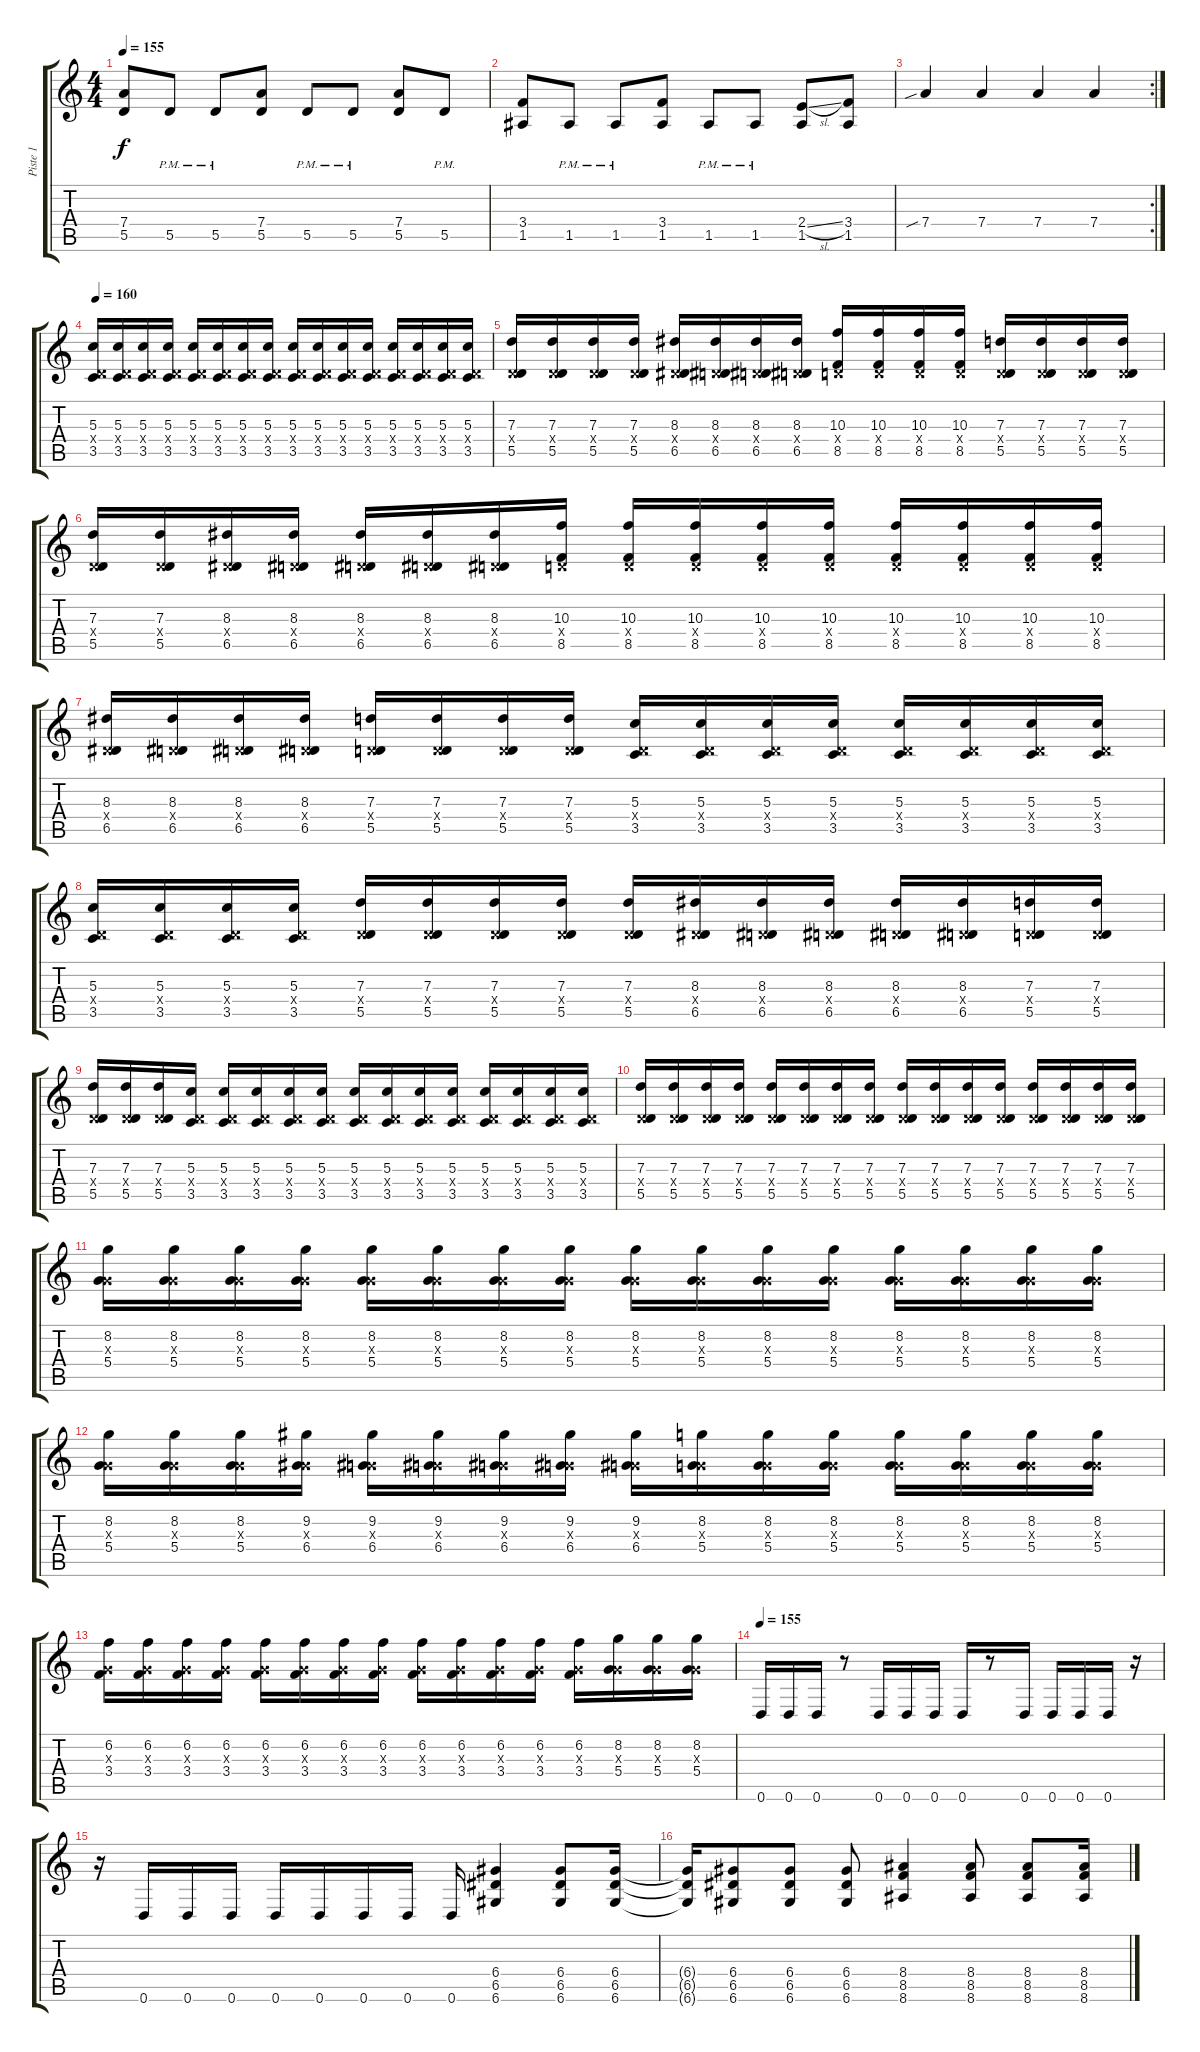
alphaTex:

\track ("Piste 1" "Piste 1") {instrument distortionguitar}
\staff {score tabs}
\tuning (E4 B3 G3 D3 A2 D2) {hide}
\ts (4 4)
\tempo 155
\clef g2
\ks c
(7.4 5.5).8{dy f} 5.5{pm}.8 5.5{pm}.8 (7.4 5.5).8 5.5{pm}.8 5.5{pm}.8 (7.4 5.5).8 5.5{pm}.8 |
(3.4 1.5).8 1.5{pm}.8 1.5{pm}.8 (3.4 1.5).8 1.5{pm}.8 1.5{pm}.8 (2.4{sl} 1.5).8 (3.4 1.5).8 |
\rc 2
7.4{sib}.4 7.4.4 7.4.4 7.4.4 |
\tempo 160
(5.3 0.4{x} 3.5).16 (5.3 0.4{x} 3.5).16 (5.3 0.4{x} 3.5).16 (5.3 0.4{x} 3.5).16 (5.3 0.4{x} 3.5).16 (5.3 0.4{x} 3.5).16 (5.3 0.4{x} 3.5).16 (5.3 0.4{x} 3.5).16 (5.3 0.4{x} 3.5).16 (5.3 0.4{x} 3.5).16 (5.3 0.4{x} 3.5).16 (5.3 0.4{x} 3.5).16 (5.3 0.4{x} 3.5).16 (5.3 0.4{x} 3.5).16 (5.3 0.4{x} 3.5).16 (5.3 0.4{x} 3.5).16 |
(7.3 0.4{x} 5.5).16 (7.3 0.4{x} 5.5).16 (7.3 0.4{x} 5.5).16 (7.3 0.4{x} 5.5).16 (8.3 0.4{x} 6.5).16 (8.3 0.4{x} 6.5).16 (8.3 0.4{x} 6.5).16 (8.3 0.4{x} 6.5).16 (10.3 0.4{x} 8.5).16 (10.3 0.4{x} 8.5).16 (10.3 0.4{x} 8.5).16 (10.3 0.4{x} 8.5).16 (7.3 0.4{x} 5.5).16 (7.3 0.4{x} 5.5).16 (7.3 0.4{x} 5.5).16 (7.3 0.4{x} 5.5).16 |
(7.3 0.4{x} 5.5).16 (7.3 0.4{x} 5.5).16 (8.3 0.4{x} 6.5).16 (8.3 0.4{x} 6.5).16 (8.3 0.4{x} 6.5).16 (8.3 0.4{x} 6.5).16 (8.3 0.4{x} 6.5).16 (10.3 0.4{x} 8.5).16 (10.3 0.4{x} 8.5).16 (10.3 0.4{x} 8.5).16 (10.3 0.4{x} 8.5).16 (10.3 0.4{x} 8.5).16 (10.3 0.4{x} 8.5).16 (10.3 0.4{x} 8.5).16 (10.3 0.4{x} 8.5).16 (10.3 0.4{x} 8.5).16 |
(8.3 0.4{x} 6.5).16 (8.3 0.4{x} 6.5).16 (8.3 0.4{x} 6.5).16 (8.3 0.4{x} 6.5).16 (7.3 0.4{x} 5.5).16 (7.3 0.4{x} 5.5).16 (7.3 0.4{x} 5.5).16 (7.3 0.4{x} 5.5).16 (5.3 0.4{x} 3.5).16 (5.3 0.4{x} 3.5).16 (5.3 0.4{x} 3.5).16 (5.3 0.4{x} 3.5).16 (5.3 0.4{x} 3.5).16 (5.3 0.4{x} 3.5).16 (5.3 0.4{x} 3.5).16 (5.3 0.4{x} 3.5).16 |
(5.3 0.4{x} 3.5).16 (5.3 0.4{x} 3.5).16 (5.3 0.4{x} 3.5).16 (5.3 0.4{x} 3.5).16 (7.3 0.4{x} 5.5).16 (7.3 0.4{x} 5.5).16 (7.3 0.4{x} 5.5).16 (7.3 0.4{x} 5.5).16 (7.3 0.4{x} 5.5).16 (8.3 0.4{x} 6.5).16 (8.3 0.4{x} 6.5).16 (8.3 0.4{x} 6.5).16 (8.3 0.4{x} 6.5).16 (8.3 0.4{x} 6.5).16 (7.3 0.4{x} 5.5).16 (7.3 0.4{x} 5.5).16 |
(7.3 0.4{x} 5.5).16 (7.3 0.4{x} 5.5).16 (7.3 0.4{x} 5.5).16 (5.3 0.4{x} 3.5).16 (5.3 0.4{x} 3.5).16 (5.3 0.4{x} 3.5).16 (5.3 0.4{x} 3.5).16 (5.3 0.4{x} 3.5).16 (5.3 0.4{x} 3.5).16 (5.3 0.4{x} 3.5).16 (5.3 0.4{x} 3.5).16 (5.3 0.4{x} 3.5).16 (5.3 0.4{x} 3.5).16 (5.3 0.4{x} 3.5).16 (5.3 0.4{x} 3.5).16 (5.3 0.4{x} 3.5).16 |
(7.3 0.4{x} 5.5).16 (7.3 0.4{x} 5.5).16 (7.3 0.4{x} 5.5).16 (7.3 0.4{x} 5.5).16 (7.3 0.4{x} 5.5).16 (7.3 0.4{x} 5.5).16 (7.3 0.4{x} 5.5).16 (7.3 0.4{x} 5.5).16 (7.3 0.4{x} 5.5).16 (7.3 0.4{x} 5.5).16 (7.3 0.4{x} 5.5).16 (7.3 0.4{x} 5.5).16 (7.3 0.4{x} 5.5).16 (7.3 0.4{x} 5.5).16 (7.3 0.4{x} 5.5).16 (7.3 0.4{x} 5.5).16 |
(8.2 0.3{x} 5.4).16 (8.2 0.3{x} 5.4).16 (8.2 0.3{x} 5.4).16 (8.2 0.3{x} 5.4).16 (8.2 0.3{x} 5.4).16 (8.2 0.3{x} 5.4).16 (8.2 0.3{x} 5.4).16 (8.2 0.3{x} 5.4).16 (8.2 0.3{x} 5.4).16 (8.2 0.3{x} 5.4).16 (8.2 0.3{x} 5.4).16 (8.2 0.3{x} 5.4).16 (8.2 0.3{x} 5.4).16 (8.2 0.3{x} 5.4).16 (8.2 0.3{x} 5.4).16 (8.2 0.3{x} 5.4).16 |
(8.2 0.3{x} 5.4).16 (8.2 0.3{x} 5.4).16 (8.2 0.3{x} 5.4).16 (9.2 0.3{x} 6.4).16 (9.2 0.3{x} 6.4).16 (9.2 0.3{x} 6.4).16 (9.2 0.3{x} 6.4).16 (9.2 0.3{x} 6.4).16 (9.2 0.3{x} 6.4).16 (8.2 0.3{x} 5.4).16 (8.2 0.3{x} 5.4).16 (8.2 0.3{x} 5.4).16 (8.2 0.3{x} 5.4).16 (8.2 0.3{x} 5.4).16 (8.2 0.3{x} 5.4).16 (8.2 0.3{x} 5.4).16 |
(6.2 0.3{x} 3.4).16 (6.2 0.3{x} 3.4).16 (6.2 0.3{x} 3.4).16 (6.2 0.3{x} 3.4).16 (6.2 0.3{x} 3.4).16 (6.2 0.3{x} 3.4).16 (6.2 0.3{x} 3.4).16 (6.2 0.3{x} 3.4).16 (6.2 0.3{x} 3.4).16 (6.2 0.3{x} 3.4).16 (6.2 0.3{x} 3.4).16 (6.2 0.3{x} 3.4).16 (6.2 0.3{x} 3.4).16 (8.2 0.3{x} 5.4).16 (8.2 0.3{x} 5.4).16 (8.2 0.3{x} 5.4).16 |
\tempo 155
0.6.16 0.6.16 0.6.16 r.8 0.6.16 0.6.16 0.6.16 0.6.16 r.8 0.6.16 0.6.16 0.6.16 0.6.16 r.16 |
r.16 0.6.16 0.6.16 0.6.16 0.6.16 0.6.16 0.6.16 0.6.16 0.6.16 (6.4 6.5 6.6).4 (6.4 6.5 6.6).8 (6.4 6.5 6.6).16 |
(6.4{t} 6.5{t} 6.6{t}).16 (6.4 6.5 6.6).8 (6.4 6.5 6.6).8 (6.4 6.5 6.6).8 (8.4 8.5 8.6).4 (8.4 8.5 8.6).8 (8.4 8.5 8.6).8 (8.4 8.5 8.6).16
